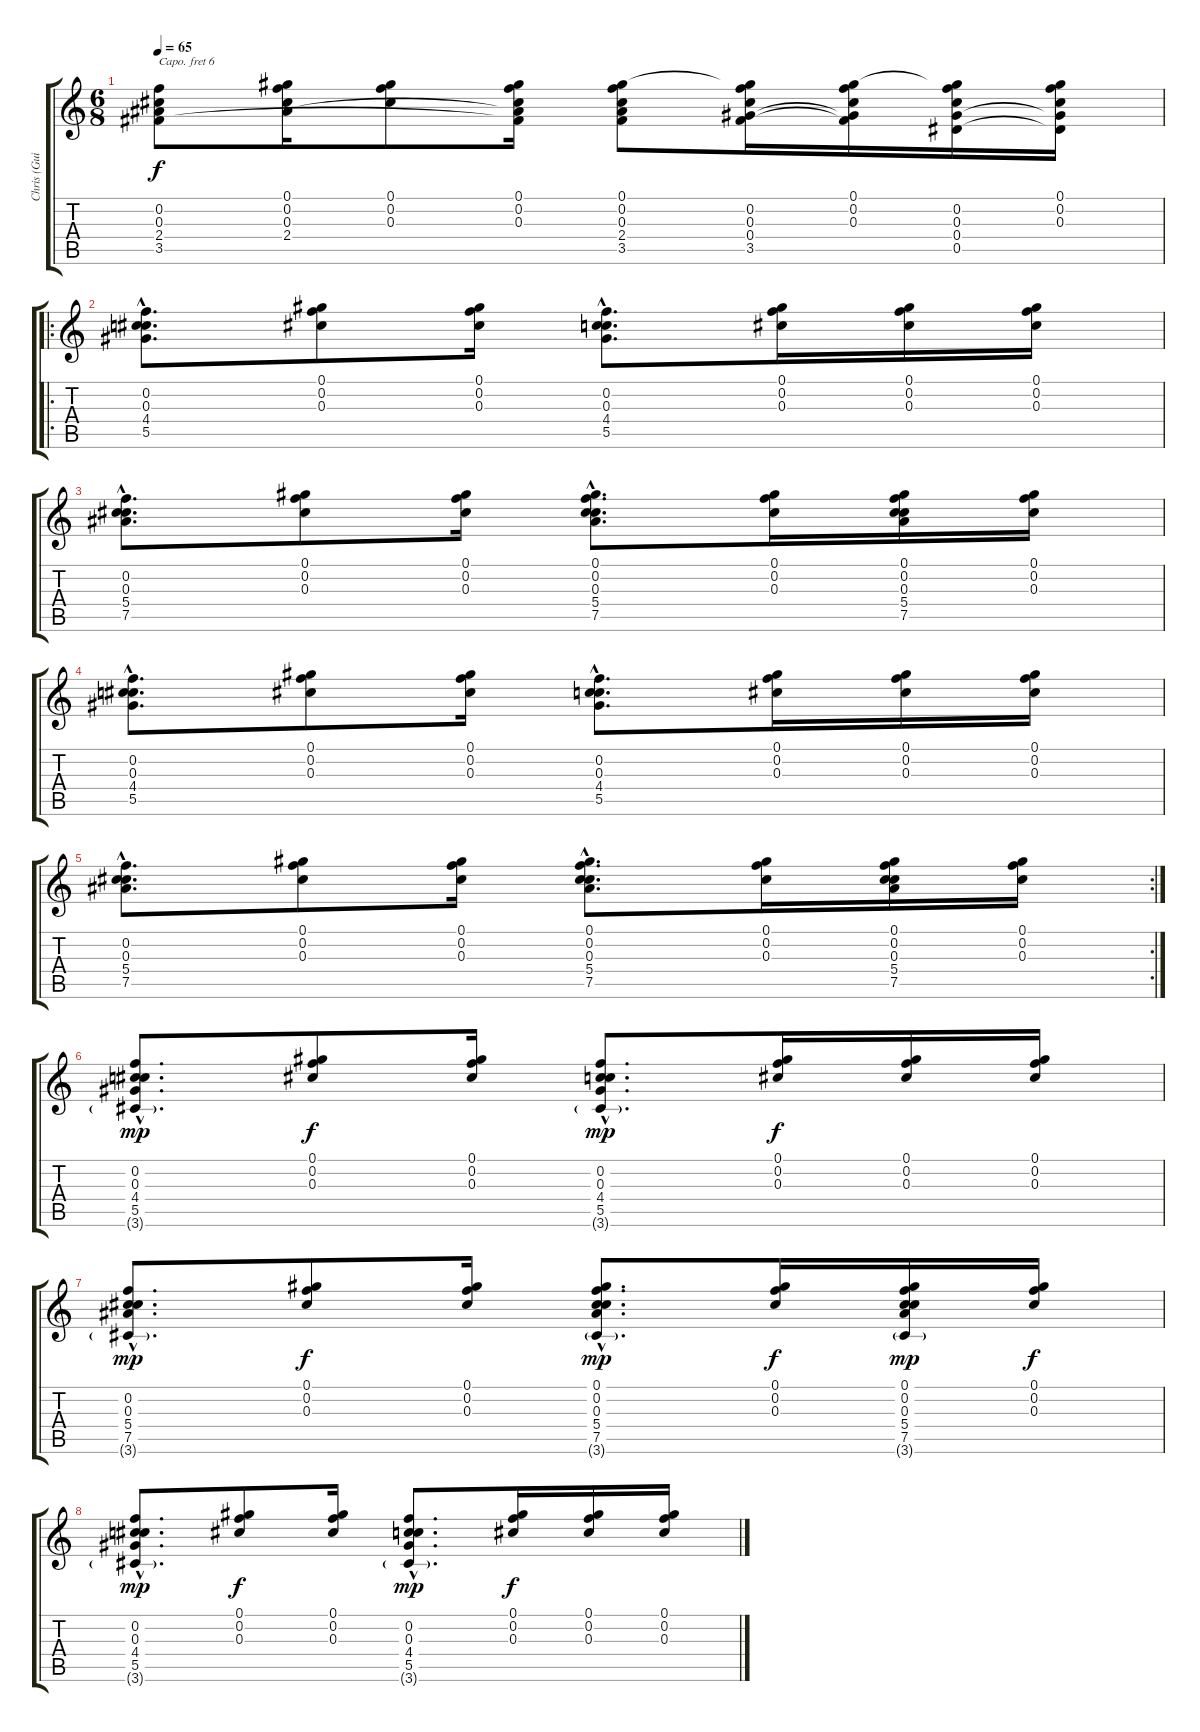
\track ("Chris (Guitar 1 Capo 6th)" "Chris (Gui") {instrument acousticguitarsteel}
\staff {score tabs}
\capo 6
\tuning (D4 B3 G3 D3 A2 E2) {hide}
\ts (6 8)
\tempo 65
\clef g2
\ks c
(0.2 0.3 2.4 3.5).8{dy f} (0.1{t} 0.2 0.3 2.4).16 (0.1 0.2 0.3).8 (0.1 0.2 0.3 2.4{t} 3.5{t}).16 (0.1 0.2 0.3 2.4 3.5).8 (0.1{t} 0.2 0.3 0.4 3.5).16 (0.1 0.2 0.3 0.4{t} 3.5{t}).16 (0.1{t} 0.2 0.3 0.4 0.5).16 (0.1 0.2 0.3 0.4{t} 0.5{t}).16 |
\ro
(0.2{hac} 0.3{hac} 4.4{hac} 5.5{hac}).8{d} (0.1 0.2 0.3).8 (0.1 0.2 0.3).16 (0.2{hac} 0.3{hac} 4.4{hac} 5.5{hac}).8{d} (0.1 0.2 0.3).16 (0.1 0.2 0.3).16 (0.1 0.2 0.3).16 |
(0.2{hac} 0.3{hac} 5.4{hac} 7.5{hac}).8{d} (0.1 0.2 0.3).8 (0.1 0.2 0.3).16 (0.1{hac} 0.2{hac} 0.3{hac} 5.4{hac} 7.5{hac}).8{d} (0.1 0.2 0.3).16 (0.1 0.2 0.3 5.4 7.5).16 (0.1 0.2 0.3).16 |
(0.2{hac} 0.3{hac} 4.4{hac} 5.5{hac}).8{d} (0.1 0.2 0.3).8 (0.1 0.2 0.3).16 (0.2{hac} 0.3{hac} 4.4{hac} 5.5{hac}).8{d} (0.1 0.2 0.3).16 (0.1 0.2 0.3).16 (0.1 0.2 0.3).16 |
\rc 2
(0.2{hac} 0.3{hac} 5.4{hac} 7.5{hac}).8{d} (0.1 0.2 0.3).8 (0.1 0.2 0.3).16 (0.1{hac} 0.2{hac} 0.3{hac} 5.4{hac} 7.5{hac}).8{d} (0.1 0.2 0.3).16 (0.1 0.2 0.3 5.4 7.5).16 (0.1 0.2 0.3).16 |
(0.2{hac} 0.3{hac} 4.4{hac} 5.5{hac} 3.6{g hac}).8{d dy mp} (0.1 0.2 0.3).8{dy f} (0.1 0.2 0.3).16 (0.2{hac} 0.3{hac} 4.4{hac} 5.5{hac} 3.6{g hac}).8{d dy mp} (0.1 0.2 0.3).16{dy f} (0.1 0.2 0.3).16 (0.1 0.2 0.3).16 |
(0.2{hac} 0.3{hac} 5.4{hac} 7.5{hac} 3.6{g hac}).8{d dy mp} (0.1 0.2 0.3).8{dy f} (0.1 0.2 0.3).16 (0.1{hac} 0.2{hac} 0.3{hac} 5.4{hac} 7.5{hac} 3.6{g hac}).8{d dy mp} (0.1 0.2 0.3).16{dy f} (0.1 0.2 0.3 5.4 7.5 3.6{g}).16{dy mp} (0.1 0.2 0.3).16{dy f} |
(0.2{hac} 0.3{hac} 4.4{hac} 5.5{hac} 3.6{g hac}).8{d dy mp} (0.1 0.2 0.3).8{dy f} (0.1 0.2 0.3).16 (0.2{hac} 0.3{hac} 4.4{hac} 5.5{hac} 3.6{g hac}).8{d dy mp} (0.1 0.2 0.3).16{dy f} (0.1 0.2 0.3).16 (0.1 0.2 0.3).16
